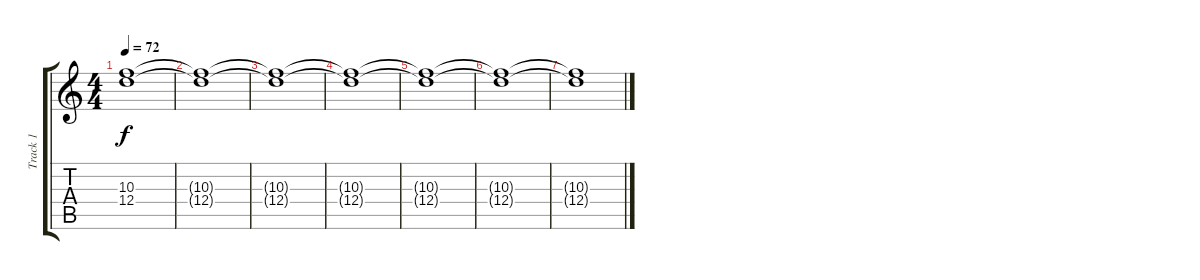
\track ("Track 1" "Track 1") {instrument distortionguitar}
\staff {score tabs}
\tuning (E4 B3 G3 D3 A2 D2) {hide}
\ts (4 4)
\tempo 72
\clef g2
\ks c
(10.3{t} 12.4{t}).1{dy f} |
(10.3{t} 12.4{t}).1 |
(10.3{t} 12.4{t}).1 |
(10.3{t} 12.4{t}).1 |
(10.3{t} 12.4{t}).1 |
(10.3{t} 12.4{t}).1 |
(10.3{t} 12.4{t}).1
